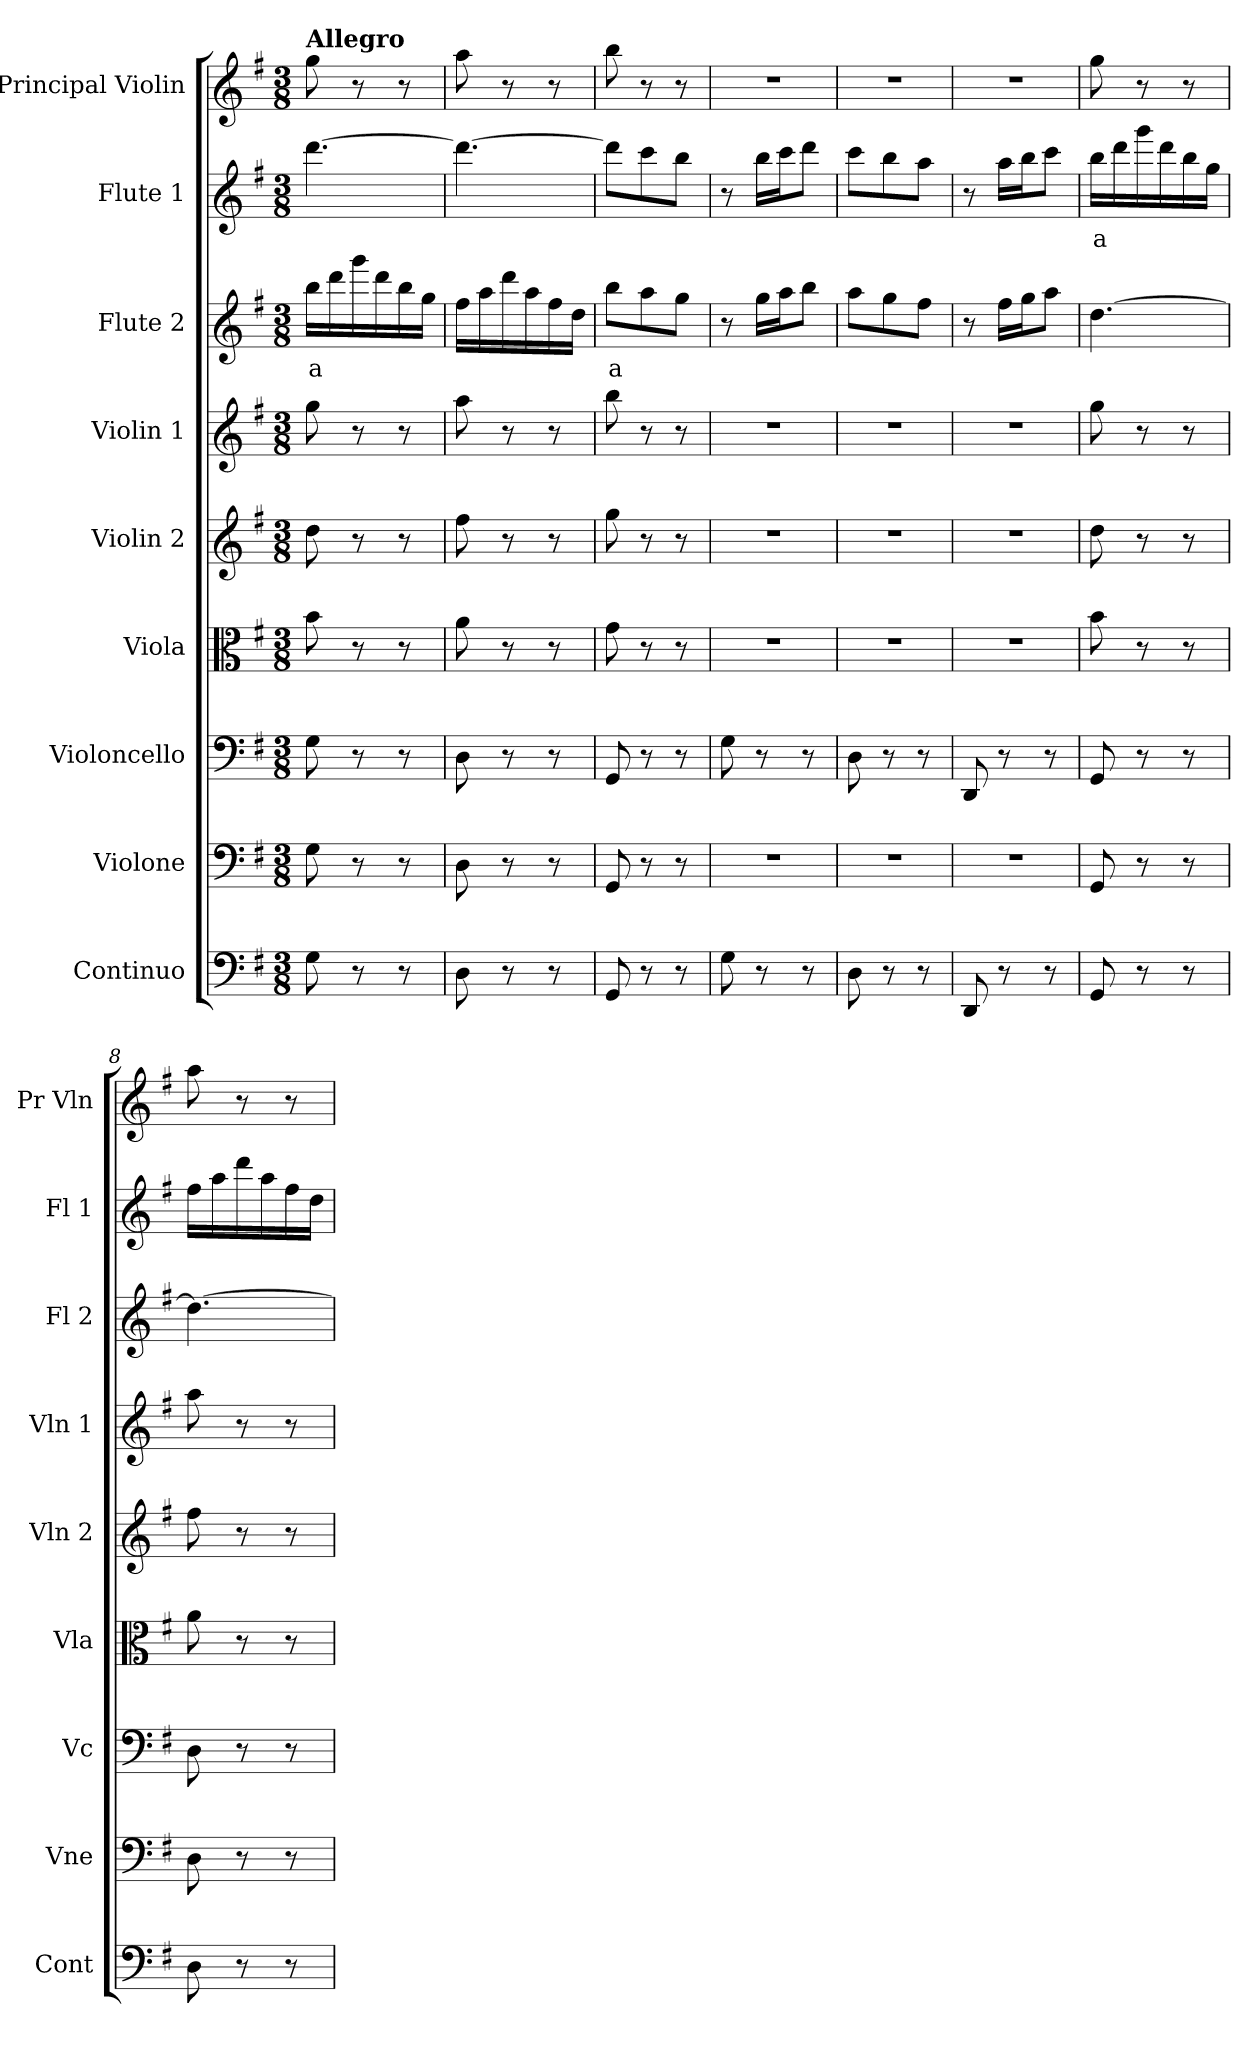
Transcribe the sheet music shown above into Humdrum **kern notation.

**kern	**kern	**kern	**kern	**kern	**kern	**kern	**text	**kern	**text	**kern
*part9	*part8	*part7	*part6	*part5	*part4	*part3	*part3	*part2	*part2	*part1
*staff9	*staff8	*staff7	*staff6	*staff5	*staff4	*staff3	*staff3	*staff2	*staff2	*staff1
*I"Continuo	*I"Violone	*I"Violoncello	*I"Viola	*I"Violin 2	*I"Violin 1	*I"Flute 2	*	*I"Flute 1	*	*I"Principal Violin
*I'Cont	*I'Vne	*I'Vc	*I'Vla	*I'Vln 2	*I'Vln 1	*I'Fl 2	*	*I'Fl 1	*	*I'Pr Vln
*clefF4	*clefF4	*clefF4	*clefC3	*clefG2	*clefG2	*clefG2	*	*clefG2	*	*clefG2
*	*ITrd7c12	*	*	*	*	*	*	*	*	*
*k[f#]	*k[f#]	*k[f#]	*k[f#]	*k[f#]	*k[f#]	*k[f#]	*	*k[f#]	*	*k[f#]
*M3/8	*M3/8	*M3/8	*M3/8	*M3/8	*M3/8	*M3/8	*	*M3/8	*	*M3/8
=1	=1	=1	=1	=1	=1	=1	=1	=1	=1	=1
!	!	!	!	!	!	!	!	!	!	!LO:TX:a:B:t=Allegro
!	!	!	!	!	!	!	!LO:LY:b:color=#FF0000	!	!	!
8G\	8GG\	8G\	8b\	8dd\	8gg\	16bb\LL	a	[4.ddd\	.	8gg\
.	.	.	.	.	.	16ddd\	.	.	.	.
8r	8r	8r	8r	8r	8r	16ggg\	.	.	.	8r
.	.	.	.	.	.	16ddd\	.	.	.	.
8r	8r	8r	8r	8r	8r	16bb\	.	.	.	8r
.	.	.	.	.	.	16gg\JJ	.	.	.	.
=2	=2	=2	=2	=2	=2	=2	=2	=2	=2	=2
8D\	8DD\	8D\	8a\	8ff#\	8aa\	16ff#\LL	.	4.ddd\_	.	8aa\
.	.	.	.	.	.	16aa\	.	.	.	.
8r	8r	8r	8r	8r	8r	16ddd\	.	.	.	8r
.	.	.	.	.	.	16aa\	.	.	.	.
8r	8r	8r	8r	8r	8r	16ff#\	.	.	.	8r
.	.	.	.	.	.	16dd\JJ	.	.	.	.
=3	=3	=3	=3	=3	=3	=3	=3	=3	=3	=3
!	!	!	!	!	!	!	!LO:LY:b:color=#FF0000	!	!	!
8GG/	8GGG/	8GG/	8g\	8gg\	8bb\	8bb\L	a	8ddd\L]	.	8bb\
8r	8r	8r	8r	8r	8r	8aa\	.	8ccc\	.	8r
8r	8r	8r	8r	8r	8r	8gg\J	.	8bb\J	.	8r
=4	=4	=4	=4	=4	=4	=4	=4	=4	=4	=4
8G\	4.r	8G\	4.r	4.r	4.r	8r	.	8r	.	4.r
8r	.	8r	.	.	.	16gg\LL	.	16bb\LL	.	.
.	.	.	.	.	.	16aa\J	.	16ccc\J	.	.
8r	.	8r	.	.	.	8bb\J	.	8ddd\J	.	.
=5	=5	=5	=5	=5	=5	=5	=5	=5	=5	=5
8D\	4.r	8D\	4.r	4.r	4.r	8aa\L	.	8ccc\L	.	4.r
8r	.	8r	.	.	.	8gg\	.	8bb\	.	.
8r	.	8r	.	.	.	8ff#\J	.	8aa\J	.	.
=6	=6	=6	=6	=6	=6	=6	=6	=6	=6	=6
8DD/	4.r	8DD/	4.r	4.r	4.r	8r	.	8r	.	4.r
8r	.	8r	.	.	.	16ff#\LL	.	16aa\LL	.	.
.	.	.	.	.	.	16gg\J	.	16bb\J	.	.
8r	.	8r	.	.	.	8aa\J	.	8ccc\J	.	.
=7	=7	=7	=7	=7	=7	=7	=7	=7	=7	=7
!	!	!	!	!	!	!	!	!	!LO:LY:b:color=#FF0000	!
8GG/	8GGG/	8GG/	8b\	8dd\	8gg\	[4.dd\	.	16bb\LL	a	8gg\
.	.	.	.	.	.	.	.	16ddd\	.	.
8r	8r	8r	8r	8r	8r	.	.	16ggg\	.	8r
.	.	.	.	.	.	.	.	16ddd\	.	.
8r	8r	8r	8r	8r	8r	.	.	16bb\	.	8r
.	.	.	.	.	.	.	.	16gg\JJ	.	.
=8	=8	=8	=8	=8	=8	=8	=8	=8	=8	=8
8D\	8DD\	8D\	8a\	8ff#\	8aa\	4.dd\_	.	16ff#\LL	.	8aa\
.	.	.	.	.	.	.	.	16aa\	.	.
8r	8r	8r	8r	8r	8r	.	.	16ddd\	.	8r
.	.	.	.	.	.	.	.	16aa\	.	.
8r	8r	8r	8r	8r	8r	.	.	16ff#\	.	8r
.	.	.	.	.	.	.	.	16dd\JJ	.	.
=	=	=	=	=	=	=	=	=	=	=
*-	*-	*-	*-	*-	*-	*-	*-	*-	*-	*-
